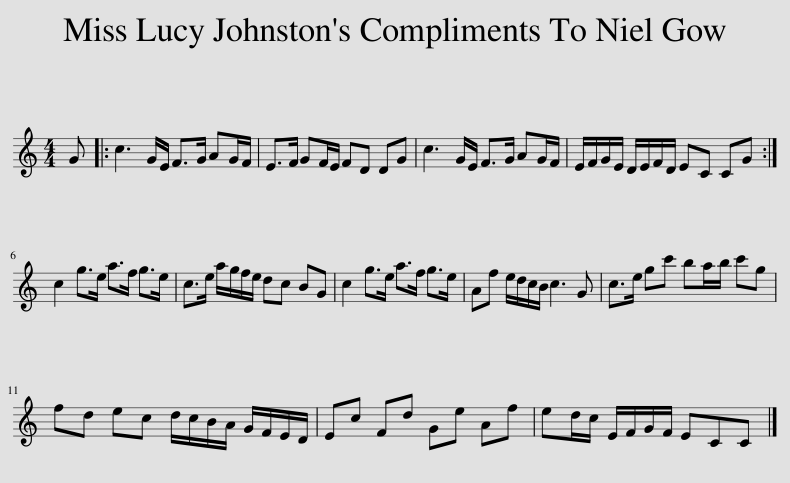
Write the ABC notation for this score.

X:1
L:1/8
M:4/4
I:linebreak $
K:C
V:1 treble
V:1
 G |: c3 G/E/ F>G AG/F/ | E>F GF/E/ FD DG | c3 G/E/ F>G AG/F/ | E/F/G/E/ D/E/F/D/ EC CG :|$ %5
 c2 g>e a>f g>e | c>e a/g/f/e/ dc BG | c2 g>e a>f g>e | Af e/d/c/B/ c3 G | c>e gc' ba/b/ c'g |$ %10
 fd ec d/c/B/A/ G/F/E/D/ | Ec Fd Ge Af | ed/c/ E/F/G/F/ ECC |] %13
